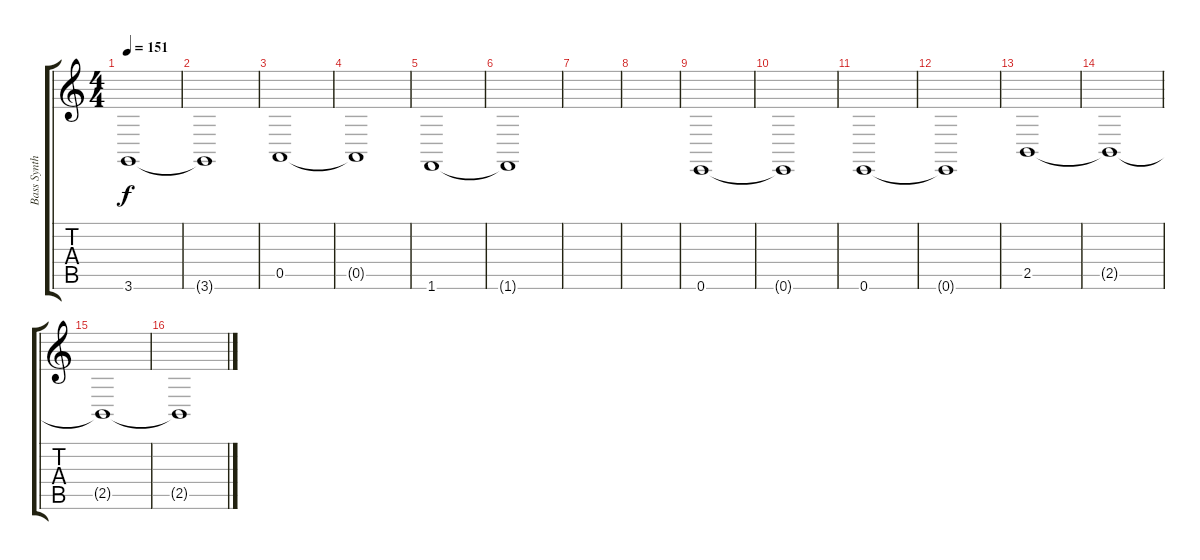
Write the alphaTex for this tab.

\track ("Bass Synth" "Bass Synth") {instrument synthbrass2}
\staff {score tabs}
\tuning (E4 B3 G3 D3 A2 E2) {hide}
\ts (4 4)
\tempo 151
\clef g2
\ks c
3.6.1{dy f instrument synthbrass2} |
3.6{t}.1 |
0.5.1 |
0.5{t}.1 |
1.6.1 |
1.6{t}.1 |
|
|
0.6.1 |
0.6{t}.1 |
0.6.1 |
0.6{t}.1 |
2.5.1 |
2.5{t}.1 |
2.5{t}.1 |
2.5{t}.1
